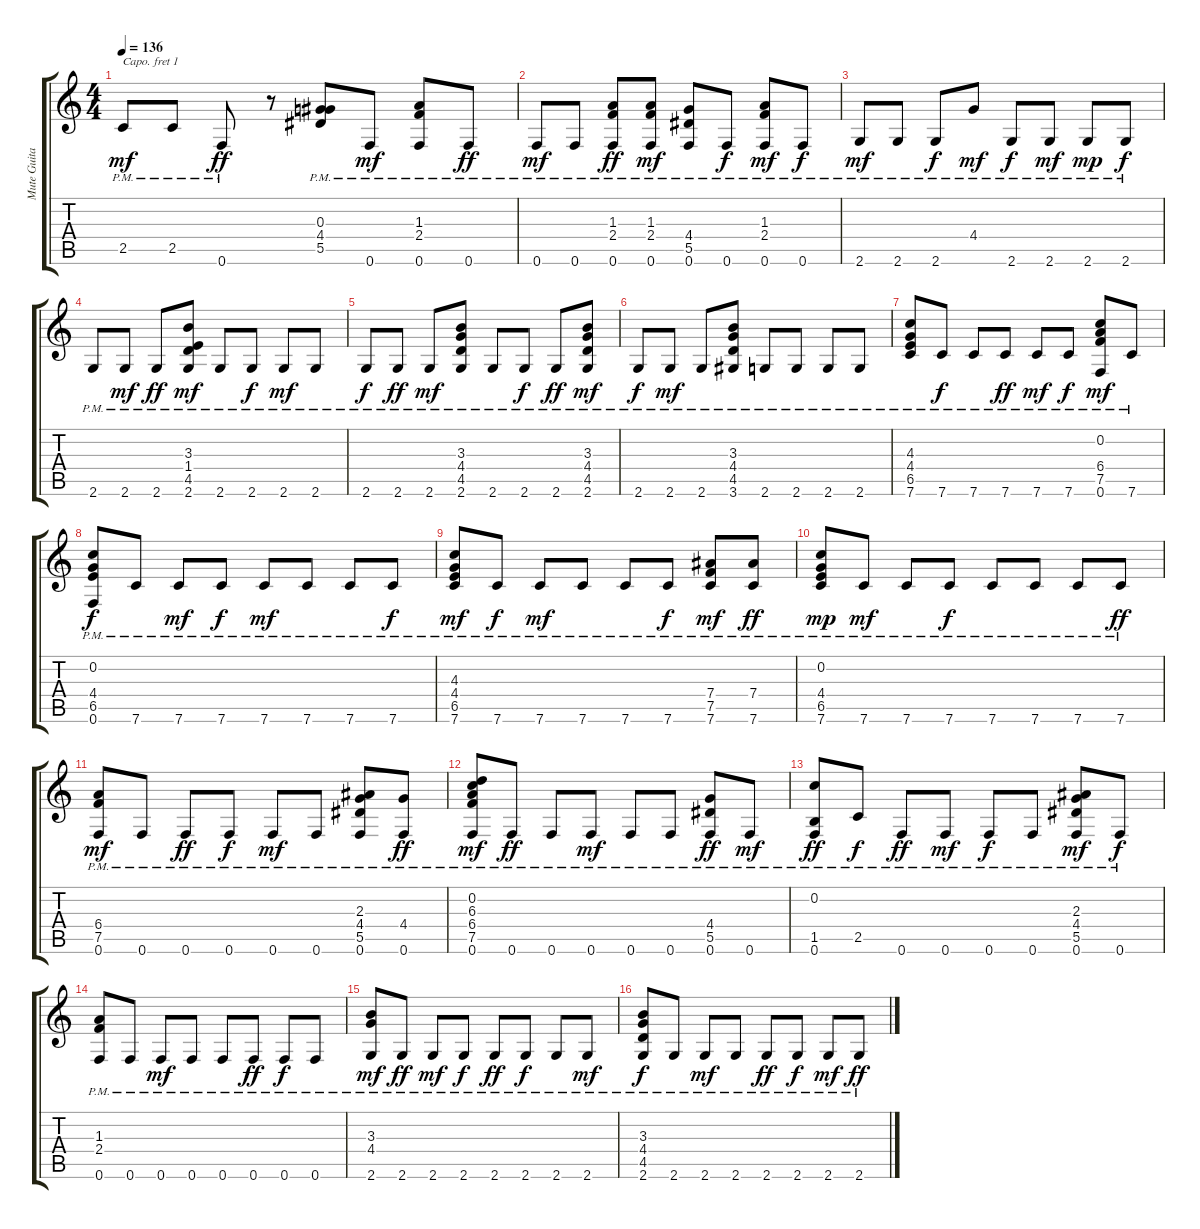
\track ("Mute Guitar" "Mute Guita") {instrument overdrivenguitar}
\staff {score tabs}
\capo 1
\tuning (E4 B3 G3 D3 A2 E2) {hide}
\ts (4 4)
\tempo 136
\clef g2
\ks c
2.5{pm}.8{dy mf} 2.5{pm}.8 0.6{pm}.8{dy ff} r.8 (0.3{pm} 4.4{pm} 5.5{pm}).8 0.6{pm}.8{dy mf} (1.3{pm} 2.4{pm} 0.6{pm}).8 0.6{pm}.8{dy ff} |
0.6{pm}.8{dy mf} 0.6{pm}.8 (1.3{pm} 2.4{pm} 0.6{pm}).8{dy ff} (1.3{pm} 2.4{pm} 0.6{pm}).8{dy mf} (4.4{pm} 5.5{pm} 0.6{pm}).8 0.6{pm}.8{dy f} (1.3{pm} 2.4{pm} 0.6{pm}).8{dy mf} 0.6{pm}.8{dy f} |
2.6{pm}.8{dy mf} 2.6{pm}.8 2.6{pm}.8{dy f} 4.4{pm}.8{dy mf} 2.6{pm}.8{dy f} 2.6{pm}.8{dy mf} 2.6{pm}.8{dy mp} 2.6{pm}.8{dy f} |
2.6{pm}.8 2.6{pm}.8{dy mf} 2.6{pm}.8{dy ff} (3.3{pm} 1.4{pm} 4.5{pm} 2.6{pm}).8{dy mf} 2.6{pm}.8 2.6{pm}.8{dy f} 2.6{pm}.8{dy mf} 2.6{pm}.8 |
2.6{pm}.8{dy f} 2.6{pm}.8{dy ff} 2.6{pm}.8{dy mf} (3.3{pm} 4.4{pm} 4.5{pm} 2.6{pm}).8 2.6{pm}.8 2.6{pm}.8{dy f} 2.6{pm}.8{dy ff} (3.3{pm} 4.4{pm} 4.5{pm} 2.6{pm}).8{dy mf} |
2.6{pm}.8{dy f} 2.6{pm}.8{dy mf} 2.6{pm}.8 (3.3{pm} 4.4{pm} 4.5{pm} 3.6{pm}).8 2.6{pm}.8 2.6{pm}.8 2.6{pm}.8 2.6{pm}.8 |
(4.3{pm} 4.4{pm} 6.5{pm} 7.6{pm}).8 7.6{pm}.8{dy f} 7.6{pm}.8 7.6{pm}.8{dy ff} 7.6{pm}.8{dy mf} 7.6{pm}.8{dy f} (0.2{pm} 6.4{pm} 7.5{pm} 0.6{pm}).8{dy mf} 7.6{pm}.8 |
(0.2{pm} 4.4{pm} 6.5{pm} 0.6{pm}).8{dy f} 7.6{pm}.8 7.6{pm}.8{dy mf} 7.6{pm}.8{dy f} 7.6{pm}.8{dy mf} 7.6{pm}.8 7.6{pm}.8 7.6{pm}.8{dy f} |
(4.3{pm} 4.4{pm} 6.5{pm} 7.6{pm}).8{dy mf} 7.6{pm}.8{dy f} 7.6{pm}.8{dy mf} 7.6{pm}.8 7.6{pm}.8 7.6{pm}.8{dy f} (7.4{pm} 7.5{pm} 7.6{pm}).8{dy mf} (7.4{pm} 7.6{pm}).8{dy ff} |
(0.2{pm} 4.4{pm} 6.5{pm} 7.6{pm}).8{dy mp} 7.6{pm}.8{dy mf} 7.6{pm}.8 7.6{pm}.8{dy f} 7.6{pm}.8 7.6{pm}.8 7.6{pm}.8 7.6{pm}.8{dy ff} |
(6.4{pm} 7.5{pm} 0.6{pm}).8{dy mf} 0.6{pm}.8 0.6{pm}.8{dy ff} 0.6{pm}.8{dy f} 0.6{pm}.8{dy mf} 0.6{pm}.8 (2.3{pm} 4.4{pm} 5.5{pm} 0.6{pm}).8 (4.4{pm} 0.6{pm}).8{dy ff} |
(0.2{pm} 6.3{pm} 6.4{pm} 7.5{pm} 0.6{pm}).8{dy mf} 0.6{pm}.8{dy ff} 0.6{pm}.8 0.6{pm}.8{dy mf} 0.6{pm}.8 0.6{pm}.8 (4.4{pm} 5.5{pm} 0.6{pm}).8{dy ff} 0.6{pm}.8{dy mf} |
(0.2{pm} 1.5{pm} 0.6{pm}).8{dy ff} 2.5{pm}.8{dy f} 0.6{pm}.8{dy ff} 0.6{pm}.8{dy mf} 0.6{pm}.8{dy f} 0.6{pm}.8 (2.3{pm} 4.4{pm} 5.5{pm} 0.6{pm}).8{dy mf} 0.6{pm}.8{dy f} |
(1.3{pm} 2.4{pm} 0.6{pm}).8 0.6{pm}.8 0.6{pm}.8{dy mf} 0.6{pm}.8 0.6{pm}.8 0.6{pm}.8{dy ff} 0.6{pm}.8{dy f} 0.6{pm}.8 |
(3.3{pm} 4.4{pm} 2.6{pm}).8{dy mf} 2.6{pm}.8{dy ff} 2.6{pm}.8{dy mf} 2.6{pm}.8{dy f} 2.6{pm}.8{dy ff} 2.6{pm}.8{dy f} 2.6{pm}.8 2.6{pm}.8{dy mf} |
(3.3{pm} 4.4{pm} 4.5{pm} 2.6{pm}).8{dy f} 2.6{pm}.8 2.6{pm}.8{dy mf} 2.6{pm}.8 2.6{pm}.8{dy ff} 2.6{pm}.8{dy f} 2.6{pm}.8{dy mf} 2.6{pm}.8{dy ff}
